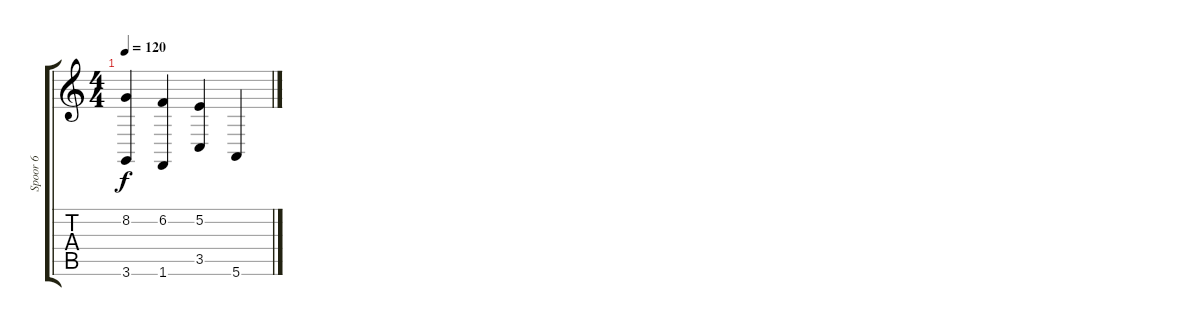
\track ("Spoor 6" "Spoor 6") {instrument lead2sawtooth}
\staff {score tabs}
\tuning (E4 B3 G3 D3 A2 E2) {hide}
\ts (4 4)
\tempo 120
\clef g2
\ks c
(8.2 3.6).4{dy f} (6.2 1.6).4 (5.2 3.5).4 5.6.4
